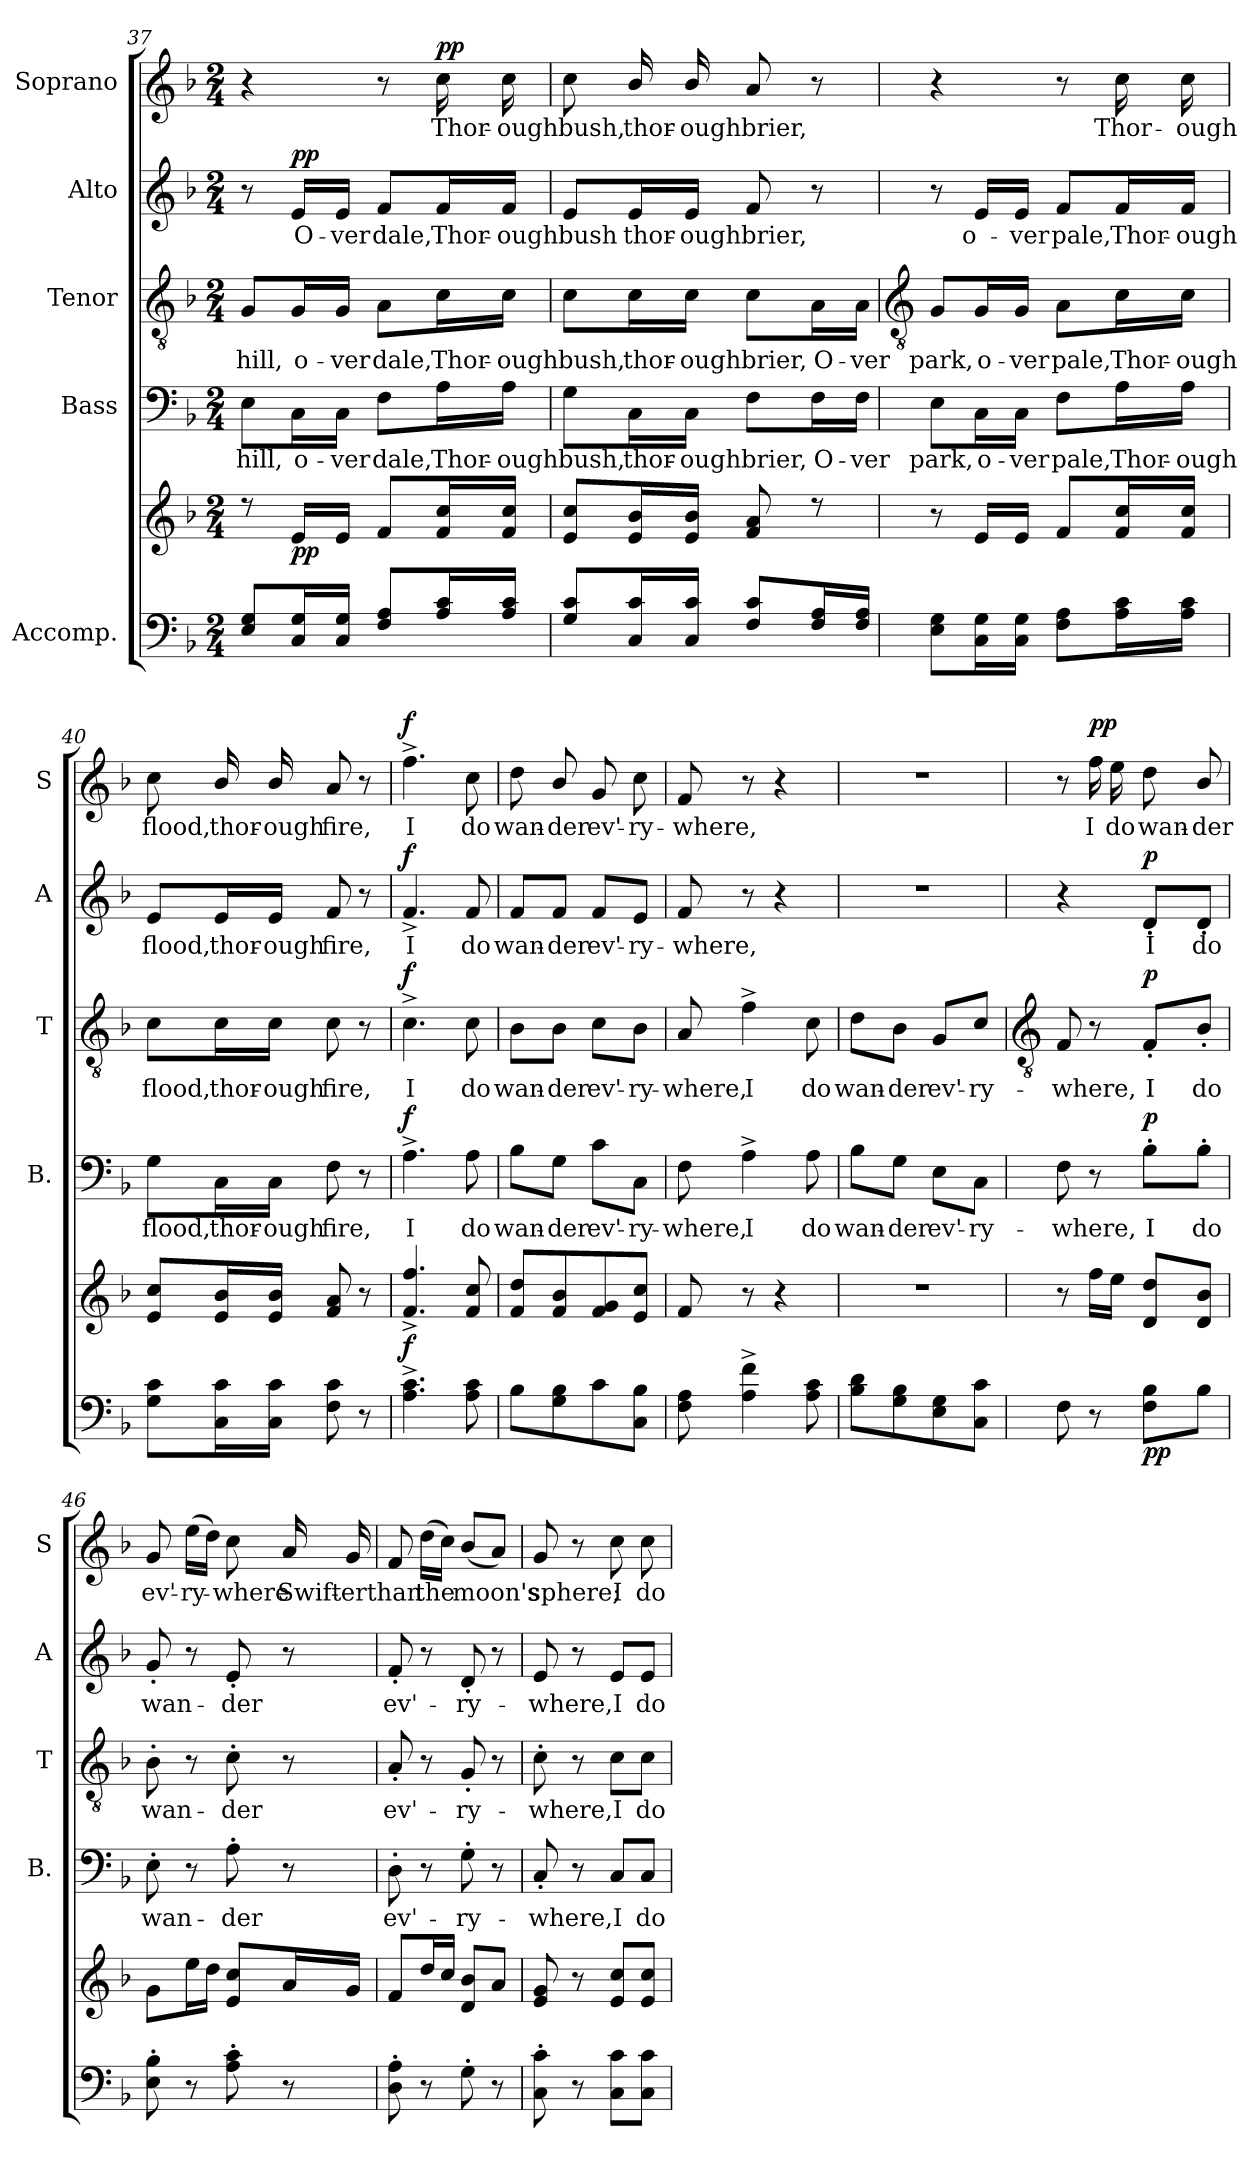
**kern	**kern	**dynam	**kern	**text	**dynam	**kern	**text	**dynam	**kern	**text	**dynam	**kern	**text	**dynam
*part5	*part5	*part5	*part4	*part4	*part4	*part3	*part3	*part3	*part2	*part2	*part2	*part1	*part1	*part1
*staff6	*staff5	*staff5/6	*staff4	*staff4	*staff4	*staff3	*staff3	*staff3	*staff2	*staff2	*staff2	*staff1	*staff1	*staff1
*I"Accomp.	*	*	*I"Bass	*	*	*I"Tenor	*	*	*I"Alto	*	*	*I"Soprano	*	*
*	*	*	*I'B.	*	*	*I'T	*	*	*I'A	*	*	*I'S	*	*
*clefF4	*clefG2	*	*clefF4	*	*	*clefGv2	*	*	*clefG2	*	*	*clefG2	*	*
*k[b-]	*k[b-]	*	*k[b-]	*	*	*k[b-]	*	*	*k[b-]	*	*	*k[b-]	*	*
*F:	*F:	*	*F:	*	*	*F:	*	*	*F:	*	*	*F:	*	*
*M2/4	*M2/4	*	*M2/4	*	*	*M2/4	*	*	*M2/4	*	*	*M2/4	*	*
=37	=37	=37	=37	=37	=37	=37	=37	=37	=37	=37	=37	=37	=37	=37
*^	*^	*	*	*	*	*	*	*	*	*	*	*	*	*
!	!LO:N:vis=1	!	!LO:N:vis=1	!	!	!LO:LY:b	!	!	!LO:LY:b	!	!	!	!	!	!	!
8E 8GL	2ryy	8r	2ryy	.	8E\L	hill,	.	8G/L	hill,	.	8r	.	.	4r	.	.
!	!	!	!	!LO:DY:b	!	!LO:LY:b	!	!	!LO:LY:b	!	!	!LO:LY:b	!LO:DY:b	!	!	!
16C 16GL	.	16e/LL	.	pp	16C\L	o-	.	16G/L	o-	.	16e/LL	O-	pp	.	.	.
!	!	!	!	!	!	!LO:LY:b	!	!	!LO:LY:b	!	!	!LO:LY:b	!	!	!	!
16C 16GJJ	.	16e/JJ	.	.	16C\JJ	-ver	.	16G/JJ	-ver	.	16e/JJ	-ver	.	.	.	.
!	!	!	!	!	!	!LO:LY:b	!	!	!LO:LY:b	!	!	!LO:LY:b	!	!	!	!
8F 8AL	.	8f\L	.	.	8F\L	dale,	.	8A\L	dale,	.	8f/L	dale,	.	8r	.	.
!	!	!	!	!	!	!LO:LY:b	!	!	!LO:LY:b	!	!	!LO:LY:b	!	!	!LO:LY:b	!LO:DY:b
16A 16cL	.	16f/ 16cc/L	.	.	16A\L	Thor-	.	16c\L	Thor-	.	16f/L	Thor-	.	16cc\	Thor-	pp
!	!	!	!	!	!	!LO:LY:b	!	!	!LO:LY:b	!	!	!LO:LY:b	!	!	!LO:LY:b	!
16A 16cJJ	.	16f/ 16cc/JJ	.	.	16A\JJ	-ough	.	16c\JJ	-ough	.	16f/JJ	-ough	.	16cc\	-ough	.
=38	=38	=38	=38	=38	=38	=38	=38	=38	=38	=38	=38	=38	=38	=38	=38	=38
!	!LO:N:vis=1	!	!LO:N:vis=1	!	!	!LO:LY:b	!	!	!LO:LY:b	!	!	!LO:LY:b	!	!	!LO:LY:b	!
8G 8cL	2ryy	8e/ 8cc/L	2ryy	.	8G\L	bush,	.	8c\L	bush,	.	8e/L	bush	.	8cc\	bush,	.
!	!	!	!	!	!	!LO:LY:b	!	!	!LO:LY:b	!	!	!LO:LY:b	!	!	!LO:LY:b	!
16C 16cL	.	16e/ 16b-/L	.	.	16C\L	thor-	.	16c\L	thor-	.	16e/L	thor-	.	16b-/	thor-	.
!	!	!	!	!	!	!LO:LY:b	!	!	!LO:LY:b	!	!	!LO:LY:b	!	!	!LO:LY:b	!
16C 16cJJ	.	16e/ 16b-/JJ	.	.	16C\JJ	-ough	.	16c\JJ	-ough	.	16e/JJ	-ough	.	16b-/	-ough	.
!	!	!	!	!	!	!LO:LY:b	!	!	!LO:LY:b	!	!	!LO:LY:b	!	!	!LO:LY:b	!
8F 8cL	.	8f/ 8a/	.	.	8F\L	brier,	.	8c\L	brier,	.	8f/	brier,	.	8a/	brier,	.
!	!	!	!	!	!	!LO:LY:b	!	!	!LO:LY:b	!	!	!	!	!	!	!
16F 16AL	.	8r	.	.	16F\L	O-	.	16A\L	O-	.	8r	.	.	8r	.	.
!	!	!	!	!	!	!LO:LY:b	!	!	!LO:LY:b	!	!	!	!	!	!	!
16F 16AJJ	.	.	.	.	16F\JJ	-ver	.	16A\JJ	-ver	.	.	.	.	.	.	.
*v	*v	*	*	*	*	*	*	*	*	*	*	*	*	*	*	*
*	*v	*v	*	*	*	*	*	*	*	*	*	*	*	*	*
!!LO:LB:g=z
=39	=39	=39	=39	=39	=39	=39	=39	=39	=39	=39	=39	=39	=39	=39
*	*	*	*	*	*	*clefGv2	*	*	*	*	*	*	*	*
!	!	!	!	!LO:LY:b	!	!	!LO:LY:b	!	!	!	!	!	!	!
8E 8GL	8r	.	8E\L	park,	.	8G/L	park,	.	8r	.	.	4r	.	.
!	!	!	!	!LO:LY:b	!	!	!LO:LY:b	!	!	!LO:LY:b	!	!	!	!
16C 16GL	16e/LL	.	16C\L	o-	.	16G/L	o-	.	16e/LL	o-	.	.	.	.
!	!	!	!	!LO:LY:b	!	!	!LO:LY:b	!	!	!LO:LY:b	!	!	!	!
16C 16GJJ	16e/JJ	.	16C\JJ	-ver	.	16G/JJ	-ver	.	16e/JJ	-ver	.	.	.	.
!	!	!	!	!LO:LY:b	!	!	!LO:LY:b	!	!	!LO:LY:b	!	!	!	!
8F 8AL	8f\L	.	8F\L	pale,	.	8A\L	pale,	.	8f/L	pale,	.	8r	.	.
!	!	!	!	!LO:LY:b	!	!	!LO:LY:b	!	!	!LO:LY:b	!	!	!LO:LY:b	!
16A 16cL	16f/ 16cc/L	.	16A\L	Thor-	.	16c\L	Thor-	.	16f/L	Thor-	.	16cc\	Thor-	.
!	!	!	!	!LO:LY:b	!	!	!LO:LY:b	!	!	!LO:LY:b	!	!	!LO:LY:b	!
16A 16cJJ	16f/ 16cc/JJ	.	16A\JJ	-ough	.	16c\JJ	-ough	.	16f/JJ	-ough	.	16cc\	-ough	.
=40	=40	=40	=40	=40	=40	=40	=40	=40	=40	=40	=40	=40	=40	=40
!	!	!	!	!LO:LY:b	!	!	!LO:LY:b	!	!	!LO:LY:b	!	!	!LO:LY:b	!
8G 8cL	8e/ 8cc/L	.	8G\L	flood,	.	8c\L	flood,	.	8e/L	flood,	.	8cc\	flood,	.
!	!	!	!	!LO:LY:b	!	!	!LO:LY:b	!	!	!LO:LY:b	!	!	!LO:LY:b	!
16C 16cL	16e/ 16b-/L	.	16C\L	thor-	.	16c\L	thor-	.	16e/L	thor-	.	16b-/	thor-	.
!	!	!	!	!LO:LY:b	!	!	!LO:LY:b	!	!	!LO:LY:b	!	!	!LO:LY:b	!
16C 16cJJ	16e/ 16b-/JJ	.	16C\JJ	-ough	.	16c\JJ	-ough	.	16e/JJ	-ough	.	16b-/	-ough	.
!	!	!	!	!LO:LY:b	!	!	!LO:LY:b	!	!	!LO:LY:b	!	!	!LO:LY:b	!
8F 8c	8f/ 8a/	.	8F\	fire,	.	8c\	fire,	.	8f/	fire,	.	8a/	fire,	.
8r	8r	.	8r	.	.	8r	.	.	8r	.	.	8r	.	.
=41	=41	=41	=41	=41	=41	=41	=41	=41	=41	=41	=41	=41	=41	=41
!	!	!LO:DY:b	!	!LO:LY:b	!LO:DY:b	!	!LO:LY:b	!LO:DY:b	!	!LO:LY:b	!LO:DY:b	!	!LO:LY:b	!LO:DY:b
4.A^ 4.c^	4.f/^ 4.ff/^	f	4.A^\	I	f	4.c^\	I	f	4.f^/	I	f	4.ff^\	I	f
!	!	!	!	!LO:LY:b	!	!	!LO:LY:b	!	!	!LO:LY:b	!	!	!LO:LY:b	!
8A 8c	8f/ 8cc/	.	8A\	do	.	8c\	do	.	8f/	do	.	8cc\	do	.
=42	=42	=42	=42	=42	=42	=42	=42	=42	=42	=42	=42	=42	=42	=42
!	!	!	!	!LO:LY:b	!	!	!LO:LY:b	!	!	!LO:LY:b	!	!	!LO:LY:b	!
8B-L	8f/ 8dd/L	.	8B-\L	wan-	.	8B-\L	wan-	.	8f/L	wan-	.	8dd\	wan-	.
!	!	!	!	!LO:LY:b	!	!	!LO:LY:b	!	!	!LO:LY:b	!	!	!LO:LY:b	!
8G 8B-	8f/ 8b-/	.	8G\J	-der	.	8B-\J	-der	.	8f/J	-der	.	8b-/	-der	.
!	!	!	!	!LO:LY:b	!	!	!LO:LY:b	!	!	!LO:LY:b	!	!	!LO:LY:b	!
8c	8f/ 8g/	.	8c\L	ev'-	.	8c\L	ev'-	.	8f/L	ev'-	.	8g/	ev'-	.
!	!	!	!	!LO:LY:b	!	!	!LO:LY:b	!	!	!LO:LY:b	!	!	!LO:LY:b	!
8C 8B-J	8e/ 8cc/J	.	8C\J	-ry-	.	8B-\J	-ry-	.	8e/J	-ry-	.	8cc\	-ry-	.
=43	=43	=43	=43	=43	=43	=43	=43	=43	=43	=43	=43	=43	=43	=43
!	!	!	!	!LO:LY:b	!	!	!LO:LY:b	!	!	!LO:LY:b	!	!	!LO:LY:b	!
8F 8A	8f/	.	8F\	-where,	.	8A/	-where,	.	8f/	-where,	.	8f/	-where,	.
!	!	!	!	!LO:LY:b	!	!	!LO:LY:b	!	!	!	!	!	!	!
4A^ 4f^	8r	.	4A^\	I	.	4f^\	I	.	8r	.	.	8r	.	.
.	4r	.	.	.	.	.	.	.	4r	.	.	4r	.	.
!	!	!	!	!LO:LY:b	!	!	!LO:LY:b	!	!	!	!	!	!	!
8A 8c	.	.	8A\	do	.	8c\	do	.	.	.	.	.	.	.
=44	=44	=44	=44	=44	=44	=44	=44	=44	=44	=44	=44	=44	=44	=44
!	!LO:N:vis=1	!	!	!LO:LY:b	!	!	!LO:LY:b	!	!LO:N:vis=1	!	!	!LO:N:vis=1	!	!
8B- 8dL	2r	.	8B-\L	wan-	.	8d\L	wan-	.	2r	.	.	2r	.	.
!	!	!	!	!LO:LY:b	!	!	!LO:LY:b	!	!	!	!	!	!	!
8G 8B-	.	.	8G\J	-der	.	8B-\J	-der	.	.	.	.	.	.	.
!	!	!	!	!LO:LY:b	!	!	!LO:LY:b	!	!	!	!	!	!	!
8E 8G	.	.	8E\L	ev'-	.	8G/L	ev'-	.	.	.	.	.	.	.
!	!	!	!	!LO:LY:b	!	!	!LO:LY:b	!	!	!	!	!	!	!
8C 8cJ	.	.	8C\J	-ry-	.	8c/J	-ry-	.	.	.	.	.	.	.
!!LO:LB:g=z
=45	=45	=45	=45	=45	=45	=45	=45	=45	=45	=45	=45	=45	=45	=45
*	*	*	*	*	*	*clefGv2	*	*	*	*	*	*	*	*
!	!	!	!	!LO:LY:b	!	!	!LO:LY:b	!	!	!	!	!	!	!
8F	8r	.	8F\	-where,	.	8F/	-where,	.	4r	.	.	8r	.	.
!	!	!	!	!	!	!	!	!	!	!	!	!	!LO:LY:b	!LO:DY:a
!	!	!	!	!	!	!	!	!	!	!	!	!	!	!LO:DY:n=1:b
8r	16ffLL	.	8r	.	.	8r	.	.	.	.	.	16ff\	I	p p
!	!	!	!	!	!	!	!	!	!	!	!	!	!LO:LY:b	!
.	16eeJJ	.	.	.	.	.	.	.	.	.	.	16ee\	do	.
!	!	!LO:DY:b=2	!	!LO:LY:b	!	!	!LO:LY:b	!	!	!LO:LY:b	!	!	!LO:LY:b	!
!	!	!LO:DY:n=1:b	!	!	!LO:DY:b	!	!	!LO:DY:b	!	!	!LO:DY:b	!	!	!
8F 8B-L	8d 8ddL	p p	8B-'\L	I	p	8F'/L	I	p	8d'/L	I	p	8dd\	wan-	.
!	!	!	!	!LO:LY:b	!	!	!LO:LY:b	!	!	!LO:LY:b	!	!	!LO:LY:b	!
8B-J	8d 8b-J	.	8B-'\J	do	.	8B-'/J	do	.	8d'/J	do	.	8b-/	-der	.
=46	=46	=46	=46	=46	=46	=46	=46	=46	=46	=46	=46	=46	=46	=46
!	!	!	!	!LO:LY:b	!	!	!LO:LY:b	!	!	!LO:LY:b	!	!	!LO:LY:b	!
8E' 8B-'	8gL	.	8E'\	wan-	.	8B-'\	wan-	.	8g'/	wan-	.	8g/	ev'-	.
!	!	!	!	!	!	!	!	!	!	!	!	!	!LO:LY:b	!
8r	16eeL	.	8r	.	.	8r	.	.	8r	.	.	(>16ee\LL	-ry-	.
.	16ddJJ	.	.	.	.	.	.	.	.	.	.	16dd\JJ)	.	.
!	!	!	!	!LO:LY:b	!	!	!LO:LY:b	!	!	!LO:LY:b	!	!	!LO:LY:b	!
8A' 8c'	8e 8ccL	.	8A'\	-der	.	8c'\	-der	.	8e'/	-der	.	8cc\	where	.
!	!	!	!	!	!	!	!	!	!	!	!	!	!LO:LY:b	!
8r	16aL	.	8r	.	.	8r	.	.	8r	.	.	16a/	Swift-	.
!	!	!	!	!	!	!	!	!	!	!	!	!	!LO:LY:b	!
.	16gJJ	.	.	.	.	.	.	.	.	.	.	16g/	-er	.
=47	=47	=47	=47	=47	=47	=47	=47	=47	=47	=47	=47	=47	=47	=47
!	!	!	!	!LO:LY:b	!	!	!LO:LY:b	!	!	!LO:LY:b	!	!	!LO:LY:b	!
8D' 8A'	8fL	.	8D'\	ev'-	.	8A'/	ev'-	.	8f'/	ev'-	.	8f/	than	.
!	!	!	!	!	!	!	!	!	!	!	!	!	!LO:LY:b	!
8r	16ddL	.	8r	.	.	8r	.	.	8r	.	.	(>16dd\LL	the	.
.	16ccJJ	.	.	.	.	.	.	.	.	.	.	16cc\JJ)	.	.
!	!	!	!	!LO:LY:b	!	!	!LO:LY:b	!	!	!LO:LY:b	!	!	!LO:LY:b	!
8G'	8d 8b-L	.	8G'\	-ry-	.	8G'/	-ry-	.	8d'/	-ry-	.	(<8b-/L	moon's	.
8r	8aJ	.	8r	.	.	8r	.	.	8r	.	.	8a/J)	.	.
=48	=48	=48	=48	=48	=48	=48	=48	=48	=48	=48	=48	=48	=48	=48
!	!	!	!	!LO:LY:b	!	!	!LO:LY:b	!	!	!LO:LY:b	!	!	!LO:LY:b	!
8C' 8c'	8e 8g	.	8C'/	-where,	.	8c'\	-where,	.	8e/	-where,	.	8g/	sphere;	.
8r	8r	.	8r	.	.	8r	.	.	8r	.	.	8r	.	.
!	!	!	!	!LO:LY:b	!	!	!LO:LY:b	!	!	!LO:LY:b	!	!	!LO:LY:b	!
8C 8cL	8e 8ccL	.	8C/L	I	.	8c\L	I	.	8e/L	I	.	8cc\	I	.
!	!	!	!	!LO:LY:b	!	!	!LO:LY:b	!	!	!LO:LY:b	!	!	!LO:LY:b	!
8C 8cJ	8e 8ccJ	.	8C/J	do	.	8c\J	do	.	8e/J	do	.	8cc\	do	.
=	=	=	=	=	=	=	=	=	=	=	=	=	=	=
*-	*-	*-	*-	*-	*-	*-	*-	*-	*-	*-	*-	*-	*-	*-
